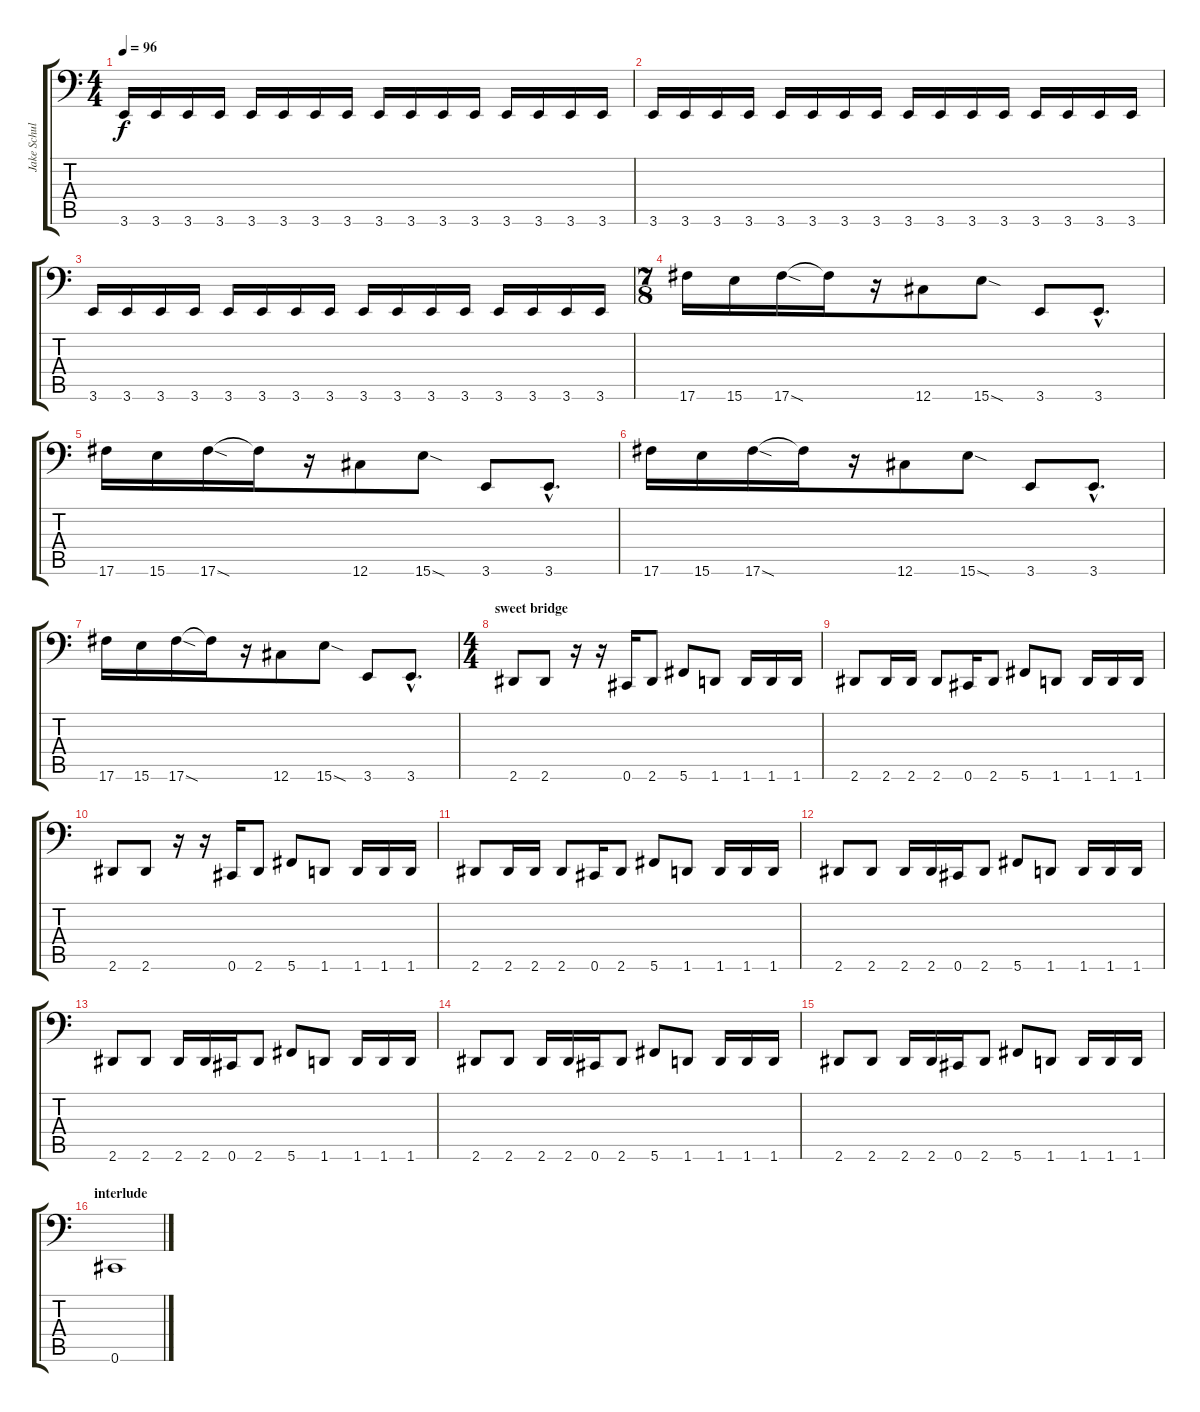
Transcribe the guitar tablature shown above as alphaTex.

\track ("Jake Schultz" "Jake Schul") {instrument electricbasspick}
\staff {score tabs}
\tuning (Eb3 Bb2 Gb2 Db2 Ab1 Db1) {hide}
\ts (4 4)
\tempo 96
\clef f4
\ks c
3.6.16{dy f} 3.6.16 3.6.16 3.6.16 3.6.16 3.6.16 3.6.16 3.6.16 3.6.16 3.6.16 3.6.16 3.6.16 3.6.16 3.6.16 3.6.16 3.6.16 |
3.6.16 3.6.16 3.6.16 3.6.16 3.6.16 3.6.16 3.6.16 3.6.16 3.6.16 3.6.16 3.6.16 3.6.16 3.6.16 3.6.16 3.6.16 3.6.16 |
3.6.16 3.6.16 3.6.16 3.6.16 3.6.16 3.6.16 3.6.16 3.6.16 3.6.16 3.6.16 3.6.16 3.6.16 3.6.16 3.6.16 3.6.16 3.6.16 |
\ts (7 8)
17.6.16 15.6.16 17.6{sod}.16 17.6{t}.16 r.16 12.6.8 15.6{sod}.8 3.6.8 3.6{hac}.8{d} |
17.6.16 15.6.16 17.6{sod}.16 17.6{t}.16 r.16 12.6.8 15.6{sod}.8 3.6.8 3.6{hac}.8{d} |
17.6.16 15.6.16 17.6{sod}.16 17.6{t}.16 r.16 12.6.8 15.6{sod}.8 3.6.8 3.6{hac}.8{d} |
17.6.16 15.6.16 17.6{sod}.16 17.6{t}.16 r.16 12.6.8 15.6{sod}.8 3.6.8 3.6{hac}.8{d} |
\ts (4 4)
\section ("" "sweet bridge")
2.6.8 2.6.8 r.16 r.16 0.6.16 2.6.8 5.6.8 1.6.8 1.6.16 1.6.16 1.6.16 |
2.6.8 2.6.16 2.6.16 2.6.8 0.6.16 2.6.8 5.6.8 1.6.8 1.6.16 1.6.16 1.6.16 |
2.6.8 2.6.8 r.16 r.16 0.6.16 2.6.8 5.6.8 1.6.8 1.6.16 1.6.16 1.6.16 |
2.6.8 2.6.16 2.6.16 2.6.8 0.6.16 2.6.8 5.6.8 1.6.8 1.6.16 1.6.16 1.6.16 |
2.6.8 2.6.8 2.6.16 2.6.16 0.6.16 2.6.8 5.6.8 1.6.8 1.6.16 1.6.16 1.6.16 |
2.6.8 2.6.8 2.6.16 2.6.16 0.6.16 2.6.8 5.6.8 1.6.8 1.6.16 1.6.16 1.6.16 |
2.6.8 2.6.8 2.6.16 2.6.16 0.6.16 2.6.8 5.6.8 1.6.8 1.6.16 1.6.16 1.6.16 |
2.6.8 2.6.8 2.6.16 2.6.16 0.6.16 2.6.8 5.6.8 1.6.8 1.6.16 1.6.16 1.6.16 |
\section ("" "interlude")
0.6.1
